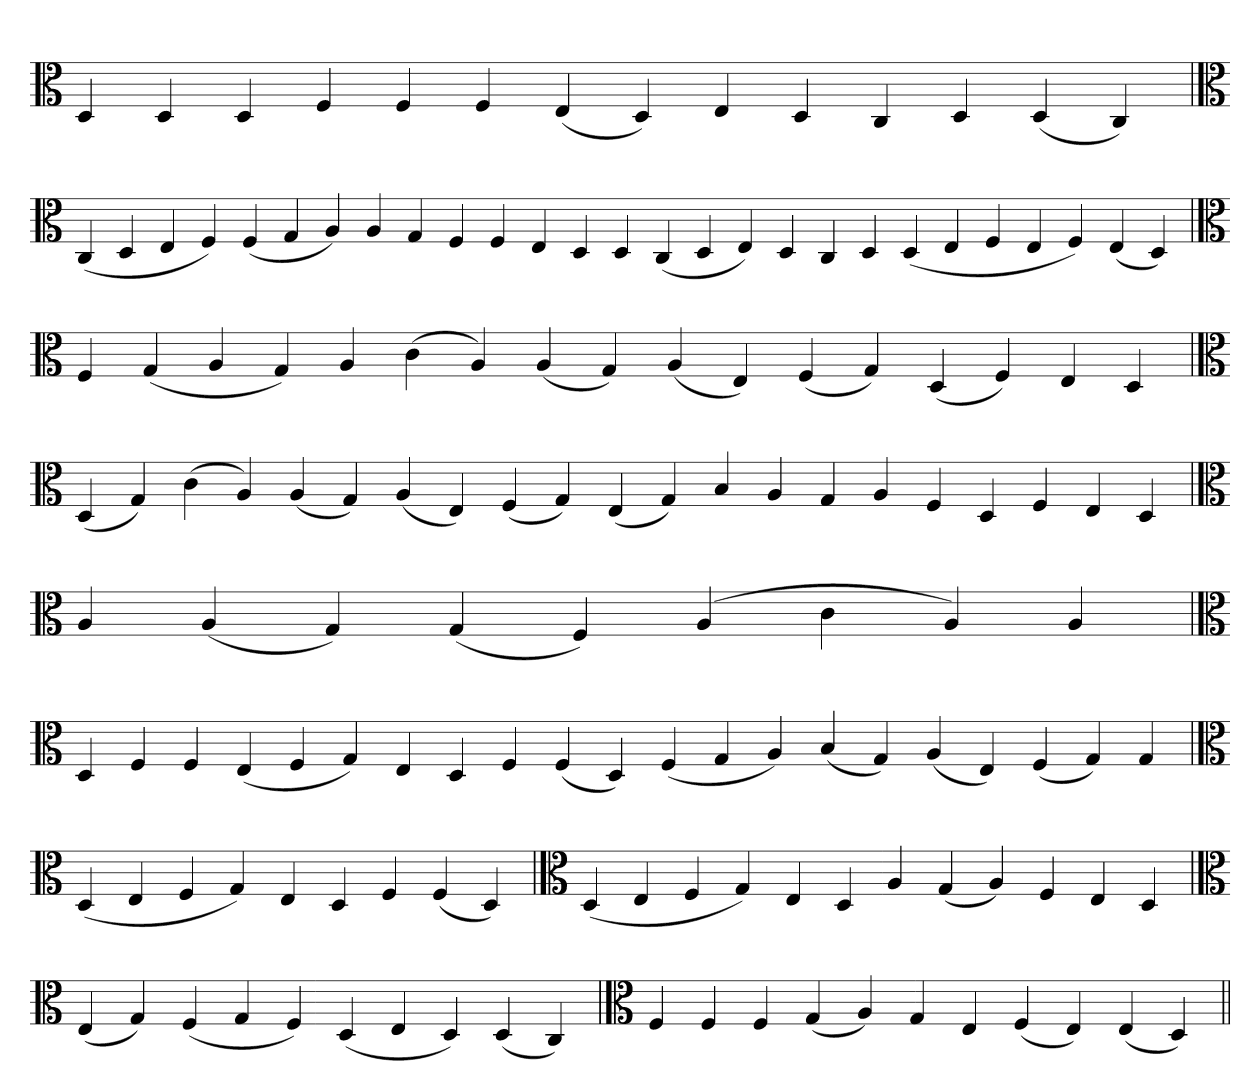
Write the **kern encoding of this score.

**kern
*part1
*staff1
*clefC3
=
4D
4D
4D
4F
4F
4F
(4E
4D)
4E
4D
4C
4D
(4D
4C)
=`
*clefC3
(4C
4D
4E
4F)
(4F
4G
4A)
4A
4G
4F
4F
4E
4D
4D
(4C
4D
4E)
4D
4C
4D
(4D
4E
4F
4E
4F)
(4E
4D)
=
*clefC3
4F
(4G
4A
4G)
4A
(4c
4A)
(4A
4G)
(4A
4E)
(4F
4G)
(4D
4F)
4E
4D
=`
*clefC3
(4D
4G)
(4c
4A)
(4A
4G)
(4A
4E)
(4F
4G)
(4E
4G)
4B
4A
4G
4A
4F
4D
4F
4E
4D
=`
*clefC3
4A
(4A
4G)
(4G
4F)
(4A
4c
4A)
4A
='
*clefC3
4D
4F
4F
(4E
4F
4G)
4E
4D
4F
(4F
4D)
(4F
4G
4A)
(4B
4G)
(4A
4E)
(4F
4G)
4G
=`
*clefC3
(4D
4E
4F
4G)
4E
4D
4F
(4F
4D)
=`
*clefC3
(4D
4E
4F
4G)
4E
4D
4A
(4G
4A)
4F
4E
4D
=`
*clefC3
(4E
4G)
(4F
4G
4F)
(4D
4E
4D)
(4D
4C)
=`
*clefC3
4F
4F
4F
(4G
4A)
4G
4E
(4F
4E)
(4E
4D)
=||
*-
